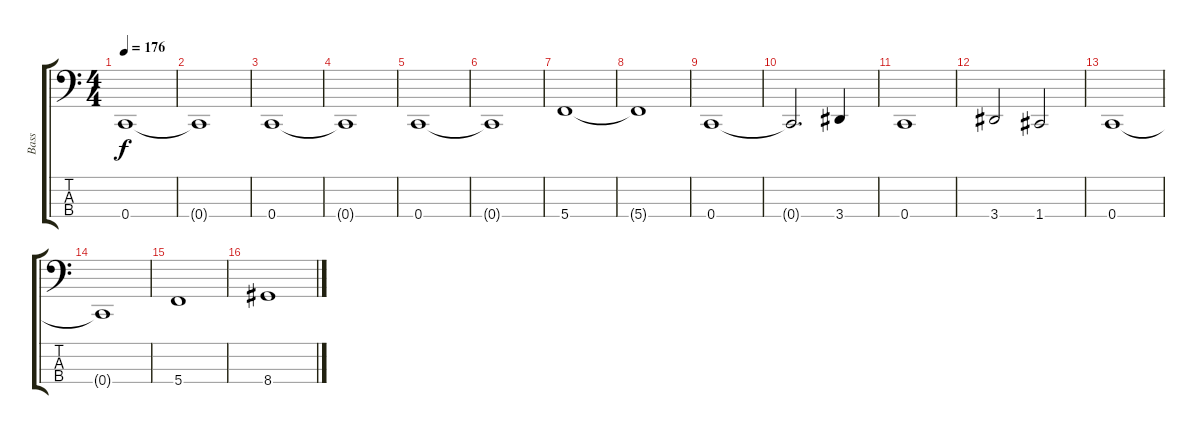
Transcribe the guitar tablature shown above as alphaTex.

\track ("Bass" "Bass") {instrument electricbasspick}
\staff {score tabs}
\tuning (F2 C2 G1 C1) {hide}
\ts (4 4)
\tempo 176
\clef f4
\ks c
0.4.1{dy f volume 16} |
0.4{t}.1 |
0.4.1 |
0.4{t}.1 |
0.4.1 |
0.4{t}.1 |
5.4.1 |
5.4{t}.1 |
0.4.1 |
0.4{t}.2{d} 3.4.4 |
0.4.1 |
3.4.2 1.4.2 |
0.4.1 |
0.4{t}.1 |
5.4.1 |
8.4.1
